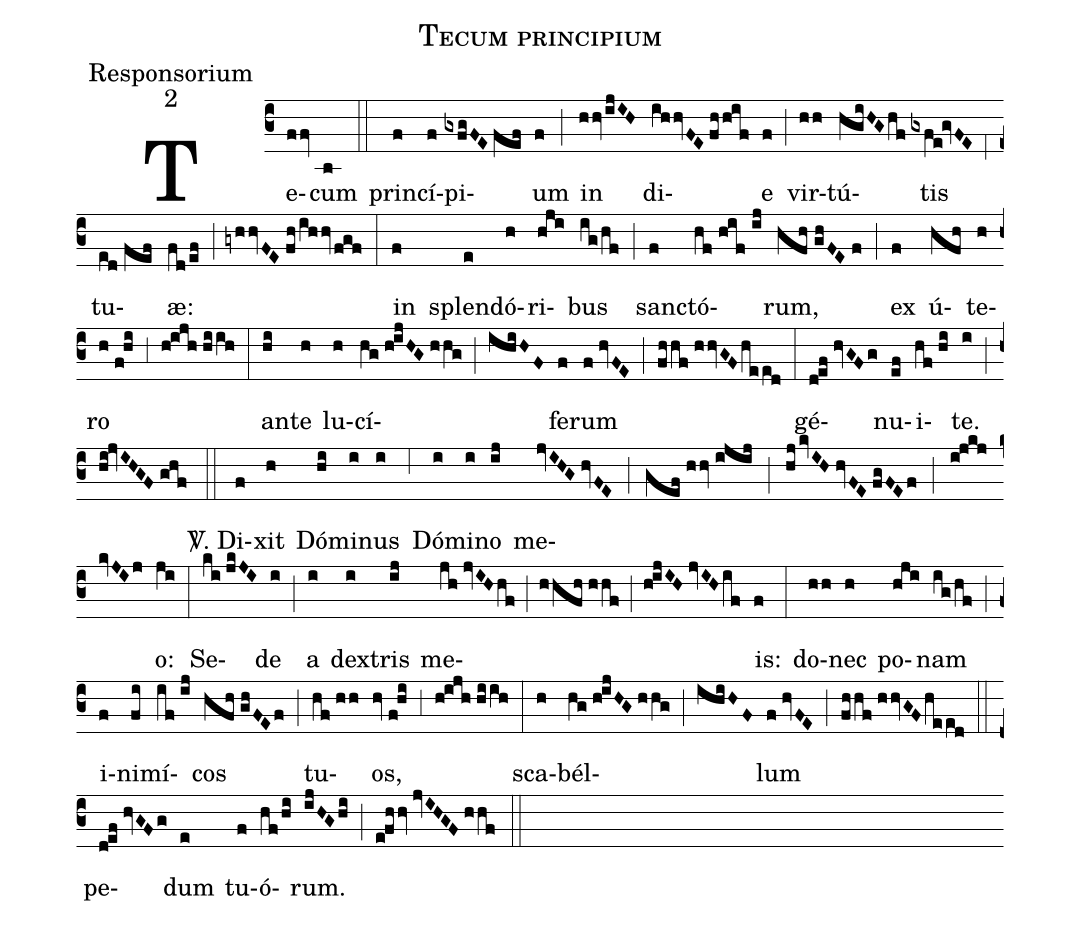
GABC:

name:Tecum principium;
office-part:Responsorium;
mode:2;
%%
(c3) Te(ffv)cum(b) (::)
prin(f)cí(f)pi(gxfgFE//fef)um(f) (;) in(hhv/ijIH) di(ihhvFE//fhhif)e(f) (;) vir(hh)tú(hgiHGhf)tis(gxfe!gvFE) (,2) tu(ed//fef)æ:(fd/ef) (;) (gyhhvFE//fh/ihhv/fgf) (:)
in(f) splen(e)dó(h)ri(hji)bus(ig/hf) (;) san(f)ctó(hf//hif//ij)rum,(hfh//ghFE//f) (;) ex(f) ú(hfh)te(h)ro(h//f!hi) (,3) (h!ijh//hiih) (:)
an(hi)te(h) lu(h)cí(hg//h!ijHG//hhg;ihiHF)fe(f)rum(f//hvFE) (;) (fhhf//hhvGF/heed) (:)
gé(d!ef//hvGFg)nu(ef)i(hf//hi)te.(i) (;) (hi!jvIHGF//ghf) (::)

<sp>V/</sp>. Di(f)xit(h) Dó(hi)mi(i)nus(i) (,6) Dó(i)mi(i)no(ij) me(jvIHG//hvFE;gef//hhv//ijij;hj/kvIH//hvFE//fgFEf;i!jkj//kvJIj)o:(ji) (:)
Se(ki//jkJI)de(i) (;) a(i) dex(i)tris(ij) me(jh//jvIHhf;hhfh//hhf;h!ijIH//jvIH/if)is:(f) (:)
do(hh)nec(h) po(hji)nam(ig/hf) (;) i(f)ni(fi)mí(if//ij)cos(hfh//ghFEf) (;) tu(hf//hh)os,(hv//f!hi) (,3) (h!ijh//hiih) (:)
sca(h)bél(hg//h!ijHG//hhg;ihiHF)lum(f//hvFE) (;) (fhhf//hhvGF/heed) (::)
pe(d!ef//hvGFg)dum(e) tu(f)ó(hf/hi)rum.(ijHGhi) (;) (e!fhhv//jvIHGF//hhf) (::)
